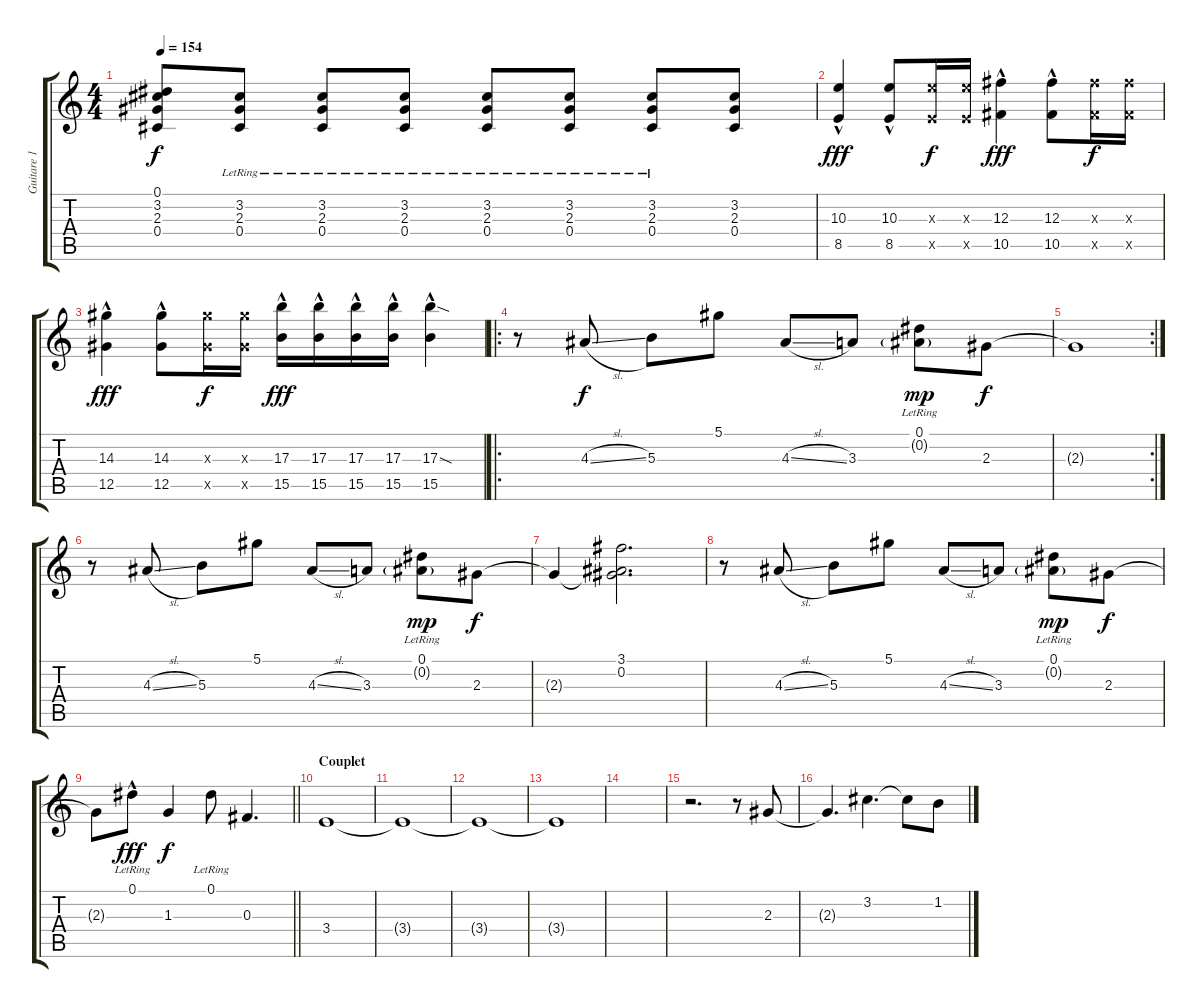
\track ("Guitare 1" "Guitare 1") {instrument overdrivenguitar}
\staff {score tabs}
\tuning (Eb4 Bb3 Gb3 Db3 Ab2 Db2) {hide}
\ts (4 4)
\tempo 154
\clef g2
\ks c
(0.1{t} 3.2{t} 2.3{t} 0.4{t}).8{dy f} (3.2 2.3{lr} 0.4{lr}).8 (3.2{lr} 2.3{lr} 0.4{lr}).8 (3.2 2.3{lr} 0.4{lr}).8 (3.2{lr} 2.3{lr} 0.4{lr}).8 (3.2 2.3{lr} 0.4{lr}).8 (3.2{lr} 2.3{lr} 0.4{lr}).8 (3.2 2.3 0.4).8 |
(10.3{hac} 8.5).4{dy fff} (10.3{hac} 8.5).8 (10.3{x} 8.5{x}).16{dy f} (10.3{x} 8.5{x}).16 (12.3{hac} 10.5).4{dy fff} (12.3{hac} 10.5).8 (12.3{x} 10.5{x}).16{dy f} (12.3{x} 10.5{x}).16 |
(14.3{hac} 12.5).4{dy fff} (14.3{hac} 12.5).8 (14.3{x} 12.5{x}).16{dy f} (14.3{x} 12.5{x}).16 (17.3{hac} 15.5).16{dy fff} (17.3{hac} 15.5).16 (17.3{hac} 15.5).16 (17.3{hac} 15.5).16 (17.3{sod hac} 15.5).4 |
\ro
r.8 4.3{sl}.8{dy f} 5.3.8 5.1.8 4.3{sl}.8 3.3.8 (0.1{lr} 0.2{g}).8{dy mp} 2.3.8{dy f} |
\rc 2
2.3{t}.1 |
r.8 4.3{sl}.8 5.3.8 5.1.8 4.3{sl}.8 3.3.8 (0.1{lr} 0.2{g}).8{dy mp} 2.3.8{dy f} |
2.3{t}.4 (3.1 0.2 2.3{t}).2{d} |
r.8 4.3{sl}.8 5.3.8 5.1.8 4.3{sl}.8 3.3.8 (0.1{lr} 0.2{g}).8{dy mp} 2.3.8{dy f} |
\barLineRight lightlight
2.3{t}.8 0.1{hac lr}.8{dy fff} 1.3.4{dy f} 0.1{lr}.8 0.3.4{d} |
\section ("" "Couplet")
3.4.1 |
3.4{t}.1 |
3.4{t}.1 |
3.4{t}.1 |
|
r.2{d} r.8 2.3.8 |
2.3{t}.4{d} 3.2.4{d} 3.2{t}.8 1.2.8
